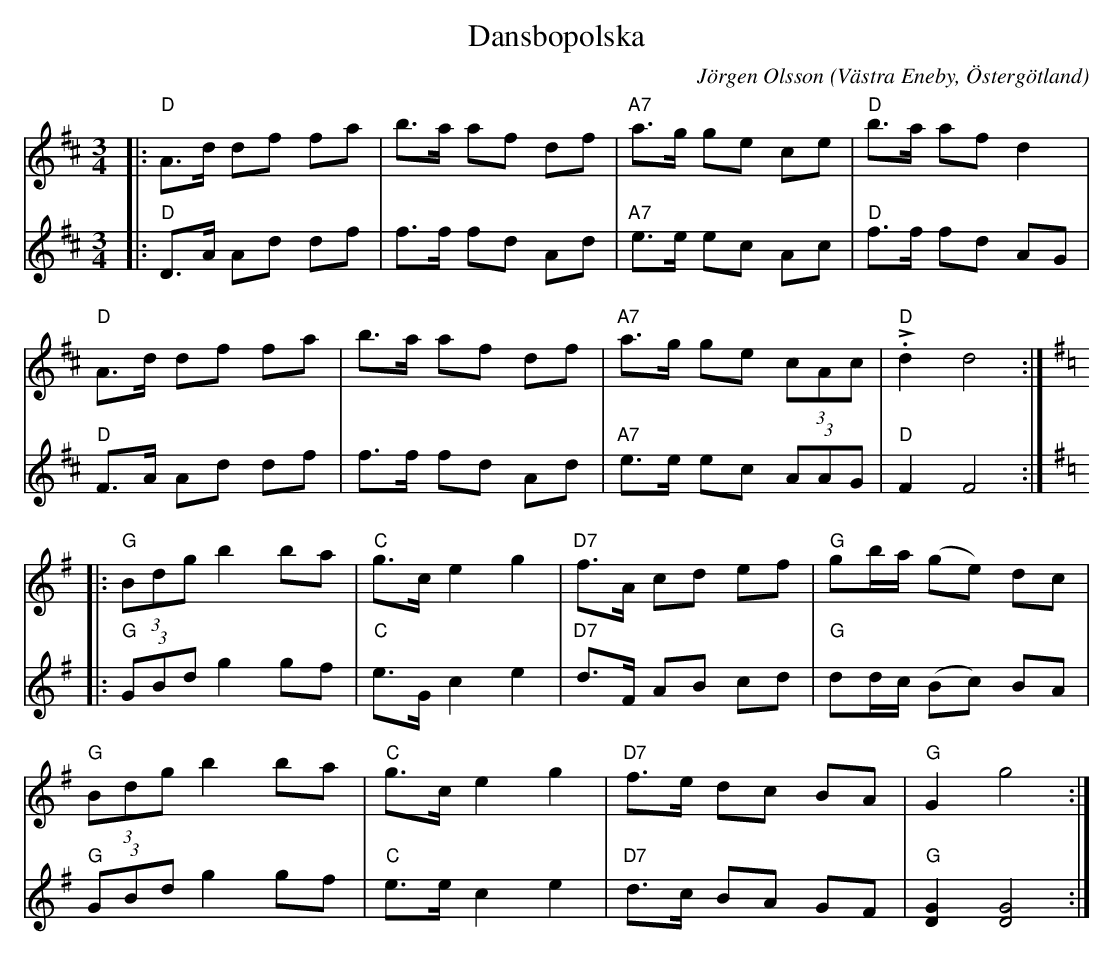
X:1
T:Dansbopolska
C:Jörgen Olsson
O:Västra Eneby, Östergötland
M:3/4
L:1/8
K:D
V:1
|:"D"A>d df fa|b>a af df|"A7"a>g ge ce|"D"b>a af d2|
"D"A>d df fa|b>a af df|"A7"a>g ge (3cAc|"D"L.d2 d4:|
[K:G]|:"G"(3Bdg b2 ba|"C"g>c e2 g2|"D7"f>A cd ef|"G" gb/a/ (ge) dc|
"G"(3Bdg b2 ba|"C"g>c e2 g2|"D7"f>e dc BA|"G" G2 g4:|
V:2
|:"D"D>A Ad df|f>f fd Ad|"A7"e>e ec Ac|"D"f>f fd AG|
"D"F>A Ad df|f>f fd Ad|"A7"e>e ec (3AAG|"D"F2 F4:|
[K:G]|:"G"(3GBd g2 gf|"C"e>G c2 e2|"D7"d>F AB cd|"G" dd/c/ (Bc) BA|
"G"(3GBd g2 gf|"C"e>e c2 e2|"D7"d>c BA GF|"G" [DG]2 [DG]4:|
